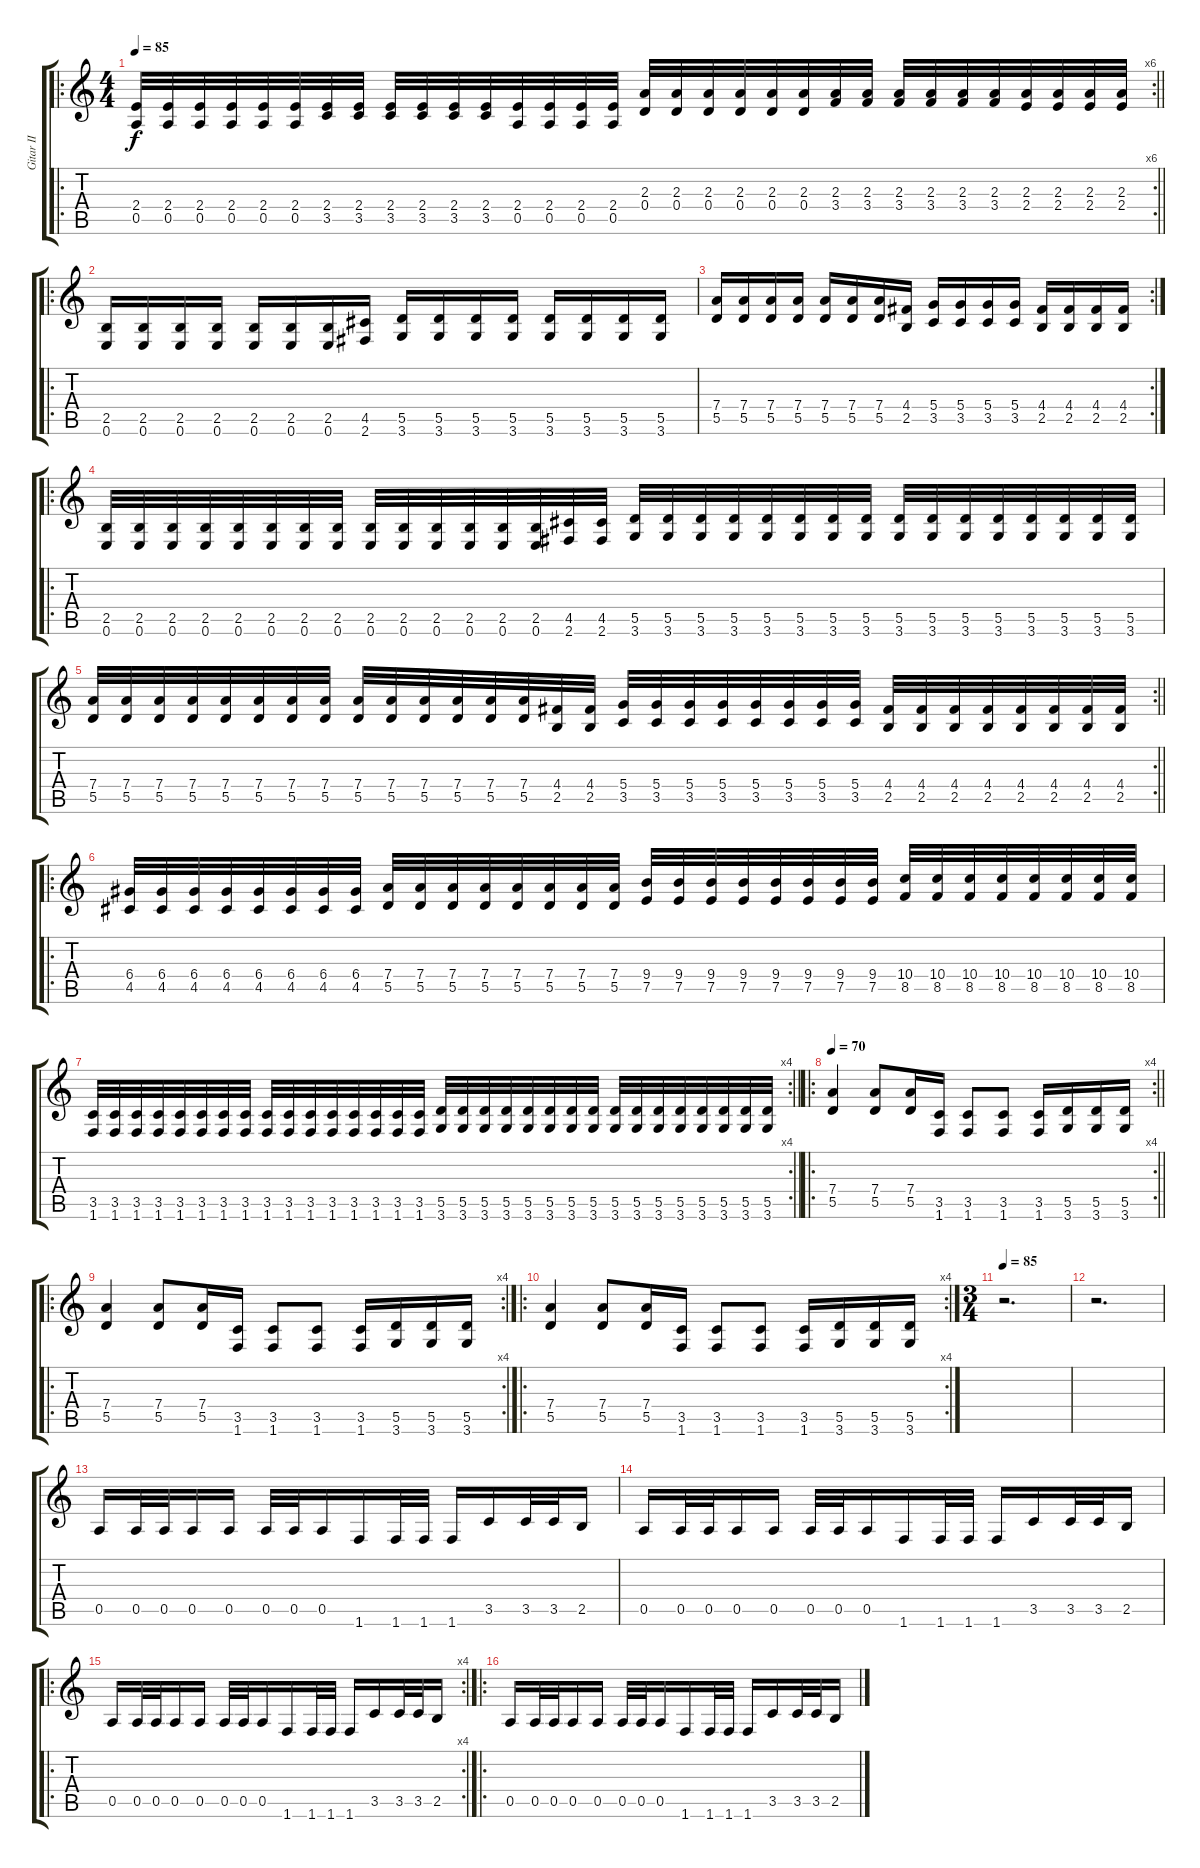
\track ("Gitar II" "Gitar II") {instrument distortionguitar}
\staff {score tabs}
\tuning (E4 B3 G3 D3 A2 E2) {hide}
\ro
\rc 6
\ts (4 4)
\tempo 85
\clef g2
\barLineRight lightlight
\ks c
(2.4 0.5).32{dy f} (2.4 0.5).32 (2.4 0.5).32 (2.4 0.5).32 (2.4 0.5).32 (2.4 0.5).32 (2.4 3.5).32 (2.4 3.5).32 (2.4 3.5).32 (2.4 3.5).32 (2.4 3.5).32 (2.4 3.5).32 (2.4 0.5).32 (2.4 0.5).32 (2.4 0.5).32 (2.4 0.5).32 (2.3 0.4).32 (2.3 0.4).32 (2.3 0.4).32 (2.3 0.4).32 (2.3 0.4).32 (2.3 0.4).32 (2.3 3.4).32 (2.3 3.4).32 (2.3 3.4).32 (2.3 3.4).32 (2.3 3.4).32 (2.3 3.4).32 (2.3 2.4).32 (2.3 2.4).32 (2.3 2.4).32 (2.3 2.4).32 |
\ro
(2.5 0.6).16 (2.5 0.6).16 (2.5 0.6).16 (2.5 0.6).16 (2.5 0.6).16 (2.5 0.6).16 (2.5 0.6).16 (4.5 2.6).16 (5.5 3.6).16 (5.5 3.6).16 (5.5 3.6).16 (5.5 3.6).16 (5.5 3.6).16 (5.5 3.6).16 (5.5 3.6).16 (5.5 3.6).16 |
\rc 2
(7.4 5.5).16 (7.4 5.5).16 (7.4 5.5).16 (7.4 5.5).16 (7.4 5.5).16 (7.4 5.5).16 (7.4 5.5).16 (4.4 2.5).16 (5.4 3.5).16 (5.4 3.5).16 (5.4 3.5).16 (5.4 3.5).16 (4.4 2.5).16 (4.4 2.5).16 (4.4 2.5).16 (4.4 2.5).16 |
\ro
(2.5 0.6).32 (2.5 0.6).32 (2.5 0.6).32 (2.5 0.6).32 (2.5 0.6).32 (2.5 0.6).32 (2.5 0.6).32 (2.5 0.6).32 (2.5 0.6).32 (2.5 0.6).32 (2.5 0.6).32 (2.5 0.6).32 (2.5 0.6).32 (2.5 0.6).32 (4.5 2.6).32 (4.5 2.6).32 (5.5 3.6).32 (5.5 3.6).32 (5.5 3.6).32 (5.5 3.6).32 (5.5 3.6).32 (5.5 3.6).32 (5.5 3.6).32 (5.5 3.6).32 (5.5 3.6).32 (5.5 3.6).32 (5.5 3.6).32 (5.5 3.6).32 (5.5 3.6).32 (5.5 3.6).32 (5.5 3.6).32 (5.5 3.6).32 |
\rc 2
\barLineRight lightlight
(7.4 5.5).32 (7.4 5.5).32 (7.4 5.5).32 (7.4 5.5).32 (7.4 5.5).32 (7.4 5.5).32 (7.4 5.5).32 (7.4 5.5).32 (7.4 5.5).32 (7.4 5.5).32 (7.4 5.5).32 (7.4 5.5).32 (7.4 5.5).32 (7.4 5.5).32 (4.4 2.5).32 (4.4 2.5).32 (5.4 3.5).32 (5.4 3.5).32 (5.4 3.5).32 (5.4 3.5).32 (5.4 3.5).32 (5.4 3.5).32 (5.4 3.5).32 (5.4 3.5).32 (4.4 2.5).32 (4.4 2.5).32 (4.4 2.5).32 (4.4 2.5).32 (4.4 2.5).32 (4.4 2.5).32 (4.4 2.5).32 (4.4 2.5).32 |
\ro
(6.4 4.5).32 (6.4 4.5).32 (6.4 4.5).32 (6.4 4.5).32 (6.4 4.5).32 (6.4 4.5).32 (6.4 4.5).32 (6.4 4.5).32 (7.4 5.5).32 (7.4 5.5).32 (7.4 5.5).32 (7.4 5.5).32 (7.4 5.5).32 (7.4 5.5).32 (7.4 5.5).32 (7.4 5.5).32 (9.4 7.5).32 (9.4 7.5).32 (9.4 7.5).32 (9.4 7.5).32 (9.4 7.5).32 (9.4 7.5).32 (9.4 7.5).32 (9.4 7.5).32 (10.4 8.5).32 (10.4 8.5).32 (10.4 8.5).32 (10.4 8.5).32 (10.4 8.5).32 (10.4 8.5).32 (10.4 8.5).32 (10.4 8.5).32 |
\rc 4
\barLineRight lightlight
(3.5 1.6).32 (3.5 1.6).32 (3.5 1.6).32 (3.5 1.6).32 (3.5 1.6).32 (3.5 1.6).32 (3.5 1.6).32 (3.5 1.6).32 (3.5 1.6).32 (3.5 1.6).32 (3.5 1.6).32 (3.5 1.6).32 (3.5 1.6).32 (3.5 1.6).32 (3.5 1.6).32 (3.5 1.6).32 (5.5 3.6).32 (5.5 3.6).32 (5.5 3.6).32 (5.5 3.6).32 (5.5 3.6).32 (5.5 3.6).32 (5.5 3.6).32 (5.5 3.6).32 (5.5 3.6).32 (5.5 3.6).32 (5.5 3.6).32 (5.5 3.6).32 (5.5 3.6).32 (5.5 3.6).32 (5.5 3.6).32 (5.5 3.6).32 |
\ro
\rc 4
\tempo 70
\barLineRight lightlight
(7.4 5.5).4 (7.4 5.5).8 (7.4 5.5).16 (3.5 1.6).16 (3.5 1.6).8 (3.5 1.6).8 (3.5 1.6).16 (5.5 3.6).16 (5.5 3.6).16 (5.5 3.6).16 |
\ro
\rc 4
(7.4 5.5).4 (7.4 5.5).8 (7.4 5.5).16 (3.5 1.6).16 (3.5 1.6).8 (3.5 1.6).8 (3.5 1.6).16 (5.5 3.6).16 (5.5 3.6).16 (5.5 3.6).16 |
\ro
\rc 4
(7.4 5.5).4 (7.4 5.5).8 (7.4 5.5).16 (3.5 1.6).16 (3.5 1.6).8 (3.5 1.6).8 (3.5 1.6).16 (5.5 3.6).16 (5.5 3.6).16 (5.5 3.6).16 |
\ts (3 4)
\tempo 85
r.2{d} |
r.2{d} |
0.5.16 0.5.32 0.5.32 0.5.16 0.5.16 0.5.32 0.5.32 0.5.16 1.6.16 1.6.32 1.6.32 1.6.16 3.5.16 3.5.32 3.5.32 2.5.16 |
0.5.16 0.5.32 0.5.32 0.5.16 0.5.16 0.5.32 0.5.32 0.5.16 1.6.16 1.6.32 1.6.32 1.6.16 3.5.16 3.5.32 3.5.32 2.5.16 |
\ro
\rc 4
0.5.16 0.5.32 0.5.32 0.5.16 0.5.16 0.5.32 0.5.32 0.5.16 1.6.16 1.6.32 1.6.32 1.6.16 3.5.16 3.5.32 3.5.32 2.5.16 |
\ro
0.5.16 0.5.32 0.5.32 0.5.16 0.5.16 0.5.32 0.5.32 0.5.16 1.6.16 1.6.32 1.6.32 1.6.16 3.5.16 3.5.32 3.5.32 2.5.16
